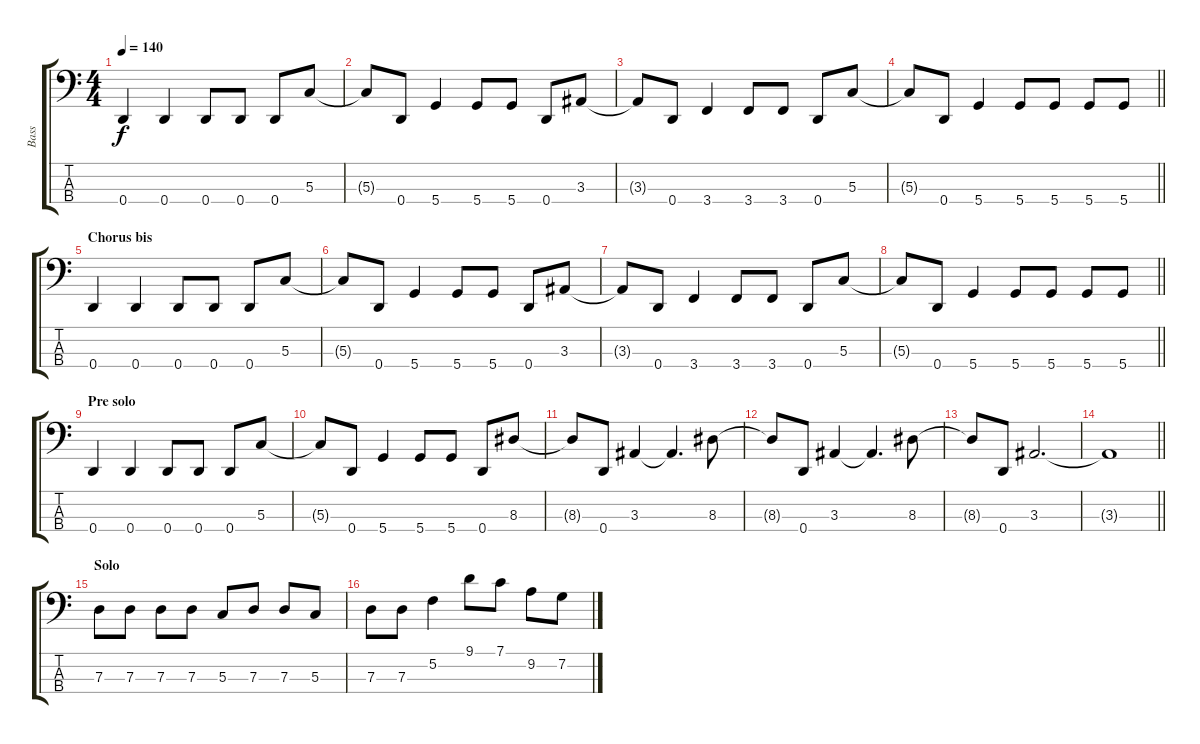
\track ("Bass" "Bass") {instrument electricbassfinger}
\staff {score tabs}
\tuning (F2 C2 G1 D1) {hide}
\ts (4 4)
\tempo 140
\clef f4
\ks c
0.4.4{dy f} 0.4.4 0.4.8 0.4.8 0.4.8 5.3.8 |
5.3{t}.8 0.4.8 5.4.4 5.4.8 5.4.8 0.4.8 3.3.8 |
3.3{t}.8 0.4.8 3.4.4 3.4.8 3.4.8 0.4.8 5.3.8 |
\barLineRight lightlight
5.3{t}.8 0.4.8 5.4.4 5.4.8 5.4.8 5.4.8 5.4.8 |
\section ("" "Chorus bis")
0.4.4 0.4.4 0.4.8 0.4.8 0.4.8 5.3.8 |
5.3{t}.8 0.4.8 5.4.4 5.4.8 5.4.8 0.4.8 3.3.8 |
3.3{t}.8 0.4.8 3.4.4 3.4.8 3.4.8 0.4.8 5.3.8 |
\barLineRight lightlight
5.3{t}.8 0.4.8 5.4.4 5.4.8 5.4.8 5.4.8 5.4.8 |
\section ("" "Pre solo")
0.4.4 0.4.4 0.4.8 0.4.8 0.4.8 5.3.8 |
5.3{t}.8 0.4.8 5.4.4 5.4.8 5.4.8 0.4.8 8.3.8 |
8.3{t}.8 0.4.8 3.3.4 3.3{t}.4{d} 8.3.8 |
8.3{t}.8 0.4.8 3.3.4 3.3{t}.4{d} 8.3.8 |
8.3{t}.8 0.4.8 3.3.2{d} |
\barLineRight lightlight
3.3{t}.1 |
\section ("" "Solo")
7.3.8 7.3.8 7.3.8 7.3.8 5.3.8 7.3.8 7.3.8 5.3.8 |
7.3.8 7.3.8 5.2.4 9.1.8 7.1.8 9.2.8 7.2.8
